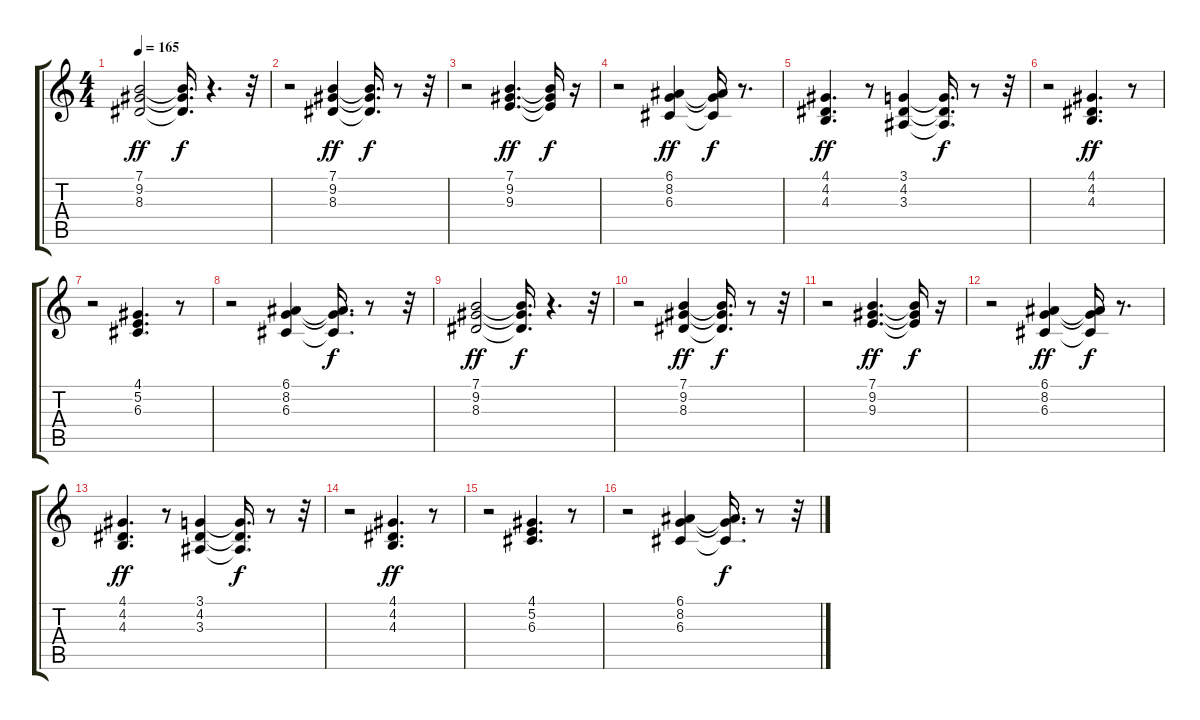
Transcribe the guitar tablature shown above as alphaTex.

\track (" " " ") {instrument pad5bowed}
\staff {score tabs}
\tuning (E4 B3 G3 D3 A2 E2) {hide}
\ts (4 4)
\tempo 165
\clef g2
\ks c
(7.1 9.2 8.3).2{dy ff} (7.1{t} 9.2{t} 8.3{t}).16{d dy f} r.4{d} r.32 |
r.2 (7.1 9.2 8.3).4{dy ff} (7.1{t} 9.2{t} 8.3{t}).16{d dy f} r.8 r.32 |
r.2 (7.1 9.2 9.3).4{d dy ff} (7.1{t} 9.2{t} 9.3{t}).16{dy f} r.16 |
r.2 (6.1 8.2 6.3).4{dy ff} (6.1{t} 8.2{t} 6.3{t}).16{dy f} r.8{d} |
(4.1 4.2 4.3).4{d dy ff} r.8 (3.1 4.2 3.3).4 (3.1{t} 4.2{t} 3.3{t}).16{d dy f} r.8 r.32 |
r.2 (4.1 4.2 4.3).4{d dy ff} r.8 |
r.2 (4.1 5.2 6.3).4{d} r.8 |
r.2 (6.1 8.2 6.3).4 (6.1{t} 8.2{t} 6.3{t}).16{d dy f} r.8 r.32 |
(7.1 9.2 8.3).2{dy ff} (7.1{t} 9.2{t} 8.3{t}).16{d dy f} r.4{d} r.32 |
r.2 (7.1 9.2 8.3).4{dy ff} (7.1{t} 9.2{t} 8.3{t}).16{d dy f} r.8 r.32 |
r.2 (7.1 9.2 9.3).4{d dy ff} (7.1{t} 9.2{t} 9.3{t}).16{dy f} r.16 |
r.2 (6.1 8.2 6.3).4{dy ff} (6.1{t} 8.2{t} 6.3{t}).16{dy f} r.8{d} |
(4.1 4.2 4.3).4{d dy ff} r.8 (3.1 4.2 3.3).4 (3.1{t} 4.2{t} 3.3{t}).16{d dy f} r.8 r.32 |
r.2 (4.1 4.2 4.3).4{d dy ff} r.8 |
r.2 (4.1 5.2 6.3).4{d} r.8 |
r.2 (6.1 8.2 6.3).4 (6.1{t} 8.2{t} 6.3{t}).16{d dy f} r.8 r.32
